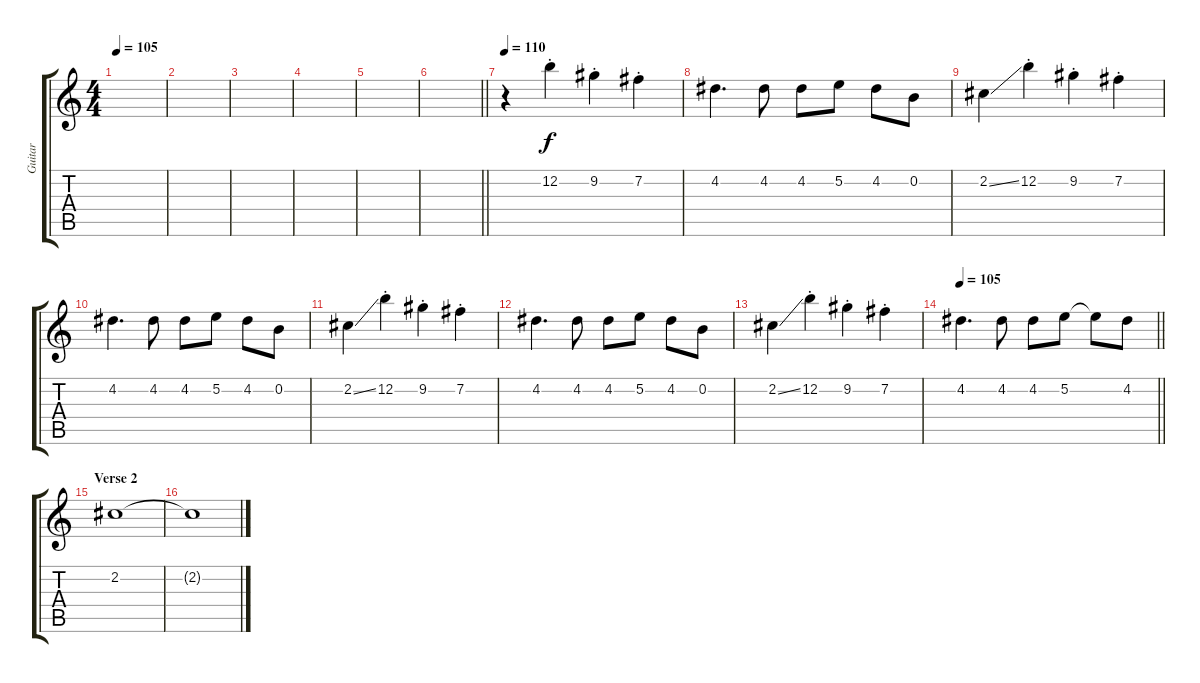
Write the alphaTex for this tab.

\track ("Guitar" "Guitar") {instrument distortionguitar}
\staff {score tabs}
\tuning (E4 B3 G3 D3 A2 E2) {hide}
\ts (4 4)
\tempo 105
\clef g2
\ks c
|
|
|
|
|
\barLineRight lightlight
|
\tempo 110
r.4 12.2{st}.4{dy f} 9.2{st}.4 7.2{st}.4 |
4.2.4{d} 4.2.8 4.2.8 5.2.8 4.2.8 0.2.8 |
2.2{ss}.4 12.2{st}.4 9.2{st}.4 7.2{st}.4 |
4.2.4{d} 4.2.8 4.2.8 5.2.8 4.2.8 0.2.8 |
2.2{ss}.4 12.2{st}.4 9.2{st}.4 7.2{st}.4 |
4.2.4{d} 4.2.8 4.2.8 5.2.8 4.2.8 0.2.8 |
2.2{ss}.4 12.2{st}.4 9.2{st}.4 7.2{st}.4 |
\tempo 105
\barLineRight lightlight
4.2.4{d} 4.2.8 4.2.8 5.2.8 5.2{t}.8 4.2.8 |
\section ("" "Verse 2")
2.2.1 |
2.2{t}.1
